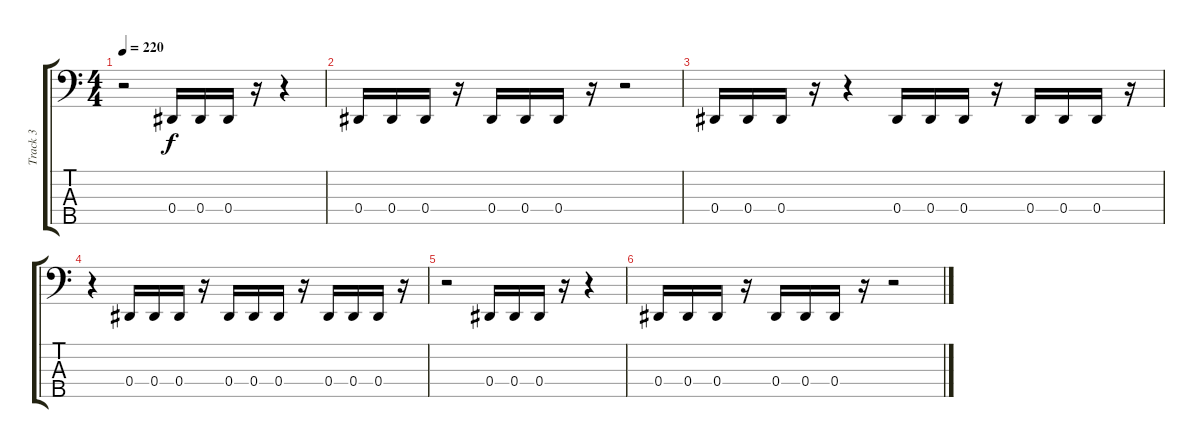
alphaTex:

\track ("Track 3" "Track 3") {instrument electricbassfinger}
\staff {score tabs}
\tuning (Gb2 Db2 Ab1 Eb1 Bb0) {hide}
\ts (4 4)
\tempo 220
\clef f4
\ks c
r.2{dy f} 0.4.16 0.4.16 0.4.16 r.16 r.4 |
0.4.16 0.4.16 0.4.16 r.16 0.4.16 0.4.16 0.4.16 r.16 r.2 |
0.4.16 0.4.16 0.4.16 r.16 r.4 0.4.16 0.4.16 0.4.16 r.16 0.4.16 0.4.16 0.4.16 r.16 |
r.4 0.4.16 0.4.16 0.4.16 r.16 0.4.16 0.4.16 0.4.16 r.16 0.4.16 0.4.16 0.4.16 r.16 |
r.2 0.4.16 0.4.16 0.4.16 r.16 r.4 |
0.4.16 0.4.16 0.4.16 r.16 0.4.16 0.4.16 0.4.16 r.16 r.2
